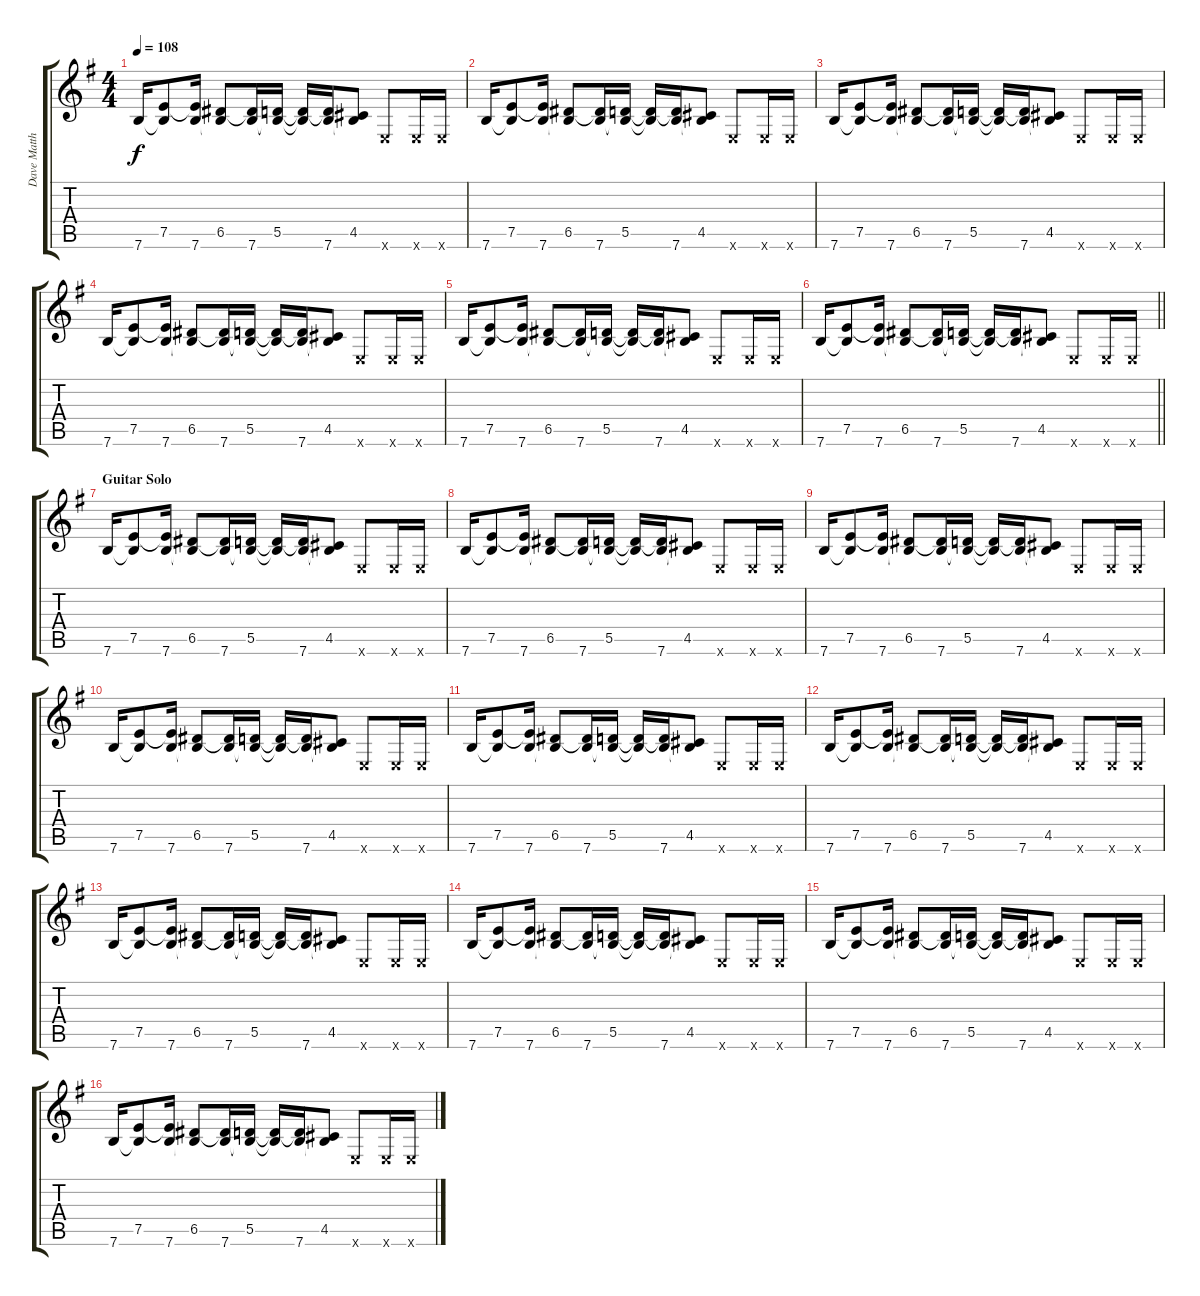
\track ("Dave Matthews" "Dave Matth") {instrument acousticguitarsteel}
\staff {score tabs}
\tuning (E4 B3 G3 D3 A2 E2) {hide}
\ts (4 4)
\tempo 108
\clef g2
\ks g
7.6.16{dy f} (7.5 7.6{t}).8 (7.5{t} 7.6).16 (6.5 7.6{t}).8 (6.5{t} 7.6).16 (5.5 7.6{t}).16 (5.5{t} 7.6{t}).16 (5.5{t} 7.6).16 (4.5 7.6{t}).8 0.6{x}.8 0.6{x}.16 0.6{x}.16 |
7.6.16 (7.5 7.6{t}).8 (7.5{t} 7.6).16 (6.5 7.6{t}).8 (6.5{t} 7.6).16 (5.5 7.6{t}).16 (5.5{t} 7.6{t}).16 (5.5{t} 7.6).16 (4.5 7.6{t}).8 0.6{x}.8 0.6{x}.16 0.6{x}.16 |
7.6.16 (7.5 7.6{t}).8 (7.5{t} 7.6).16 (6.5 7.6{t}).8 (6.5{t} 7.6).16 (5.5 7.6{t}).16 (5.5{t} 7.6{t}).16 (5.5{t} 7.6).16 (4.5 7.6{t}).8 0.6{x}.8 0.6{x}.16 0.6{x}.16 |
7.6.16 (7.5 7.6{t}).8 (7.5{t} 7.6).16 (6.5 7.6{t}).8 (6.5{t} 7.6).16 (5.5 7.6{t}).16 (5.5{t} 7.6{t}).16 (5.5{t} 7.6).16 (4.5 7.6{t}).8 0.6{x}.8 0.6{x}.16 0.6{x}.16 |
7.6.16 (7.5 7.6{t}).8 (7.5{t} 7.6).16 (6.5 7.6{t}).8 (6.5{t} 7.6).16 (5.5 7.6{t}).16 (5.5{t} 7.6{t}).16 (5.5{t} 7.6).16 (4.5 7.6{t}).8 0.6{x}.8 0.6{x}.16 0.6{x}.16 |
\barLineRight lightlight
7.6.16 (7.5 7.6{t}).8 (7.5{t} 7.6).16 (6.5 7.6{t}).8 (6.5{t} 7.6).16 (5.5 7.6{t}).16 (5.5{t} 7.6{t}).16 (5.5{t} 7.6).16 (4.5 7.6{t}).8 0.6{x}.8 0.6{x}.16 0.6{x}.16 |
\section ("" "Guitar Solo")
7.6.16 (7.5 7.6{t}).8 (7.5{t} 7.6).16 (6.5 7.6{t}).8 (6.5{t} 7.6).16 (5.5 7.6{t}).16 (5.5{t} 7.6{t}).16 (5.5{t} 7.6).16 (4.5 7.6{t}).8 0.6{x}.8 0.6{x}.16 0.6{x}.16 |
7.6.16 (7.5 7.6{t}).8 (7.5{t} 7.6).16 (6.5 7.6{t}).8 (6.5{t} 7.6).16 (5.5 7.6{t}).16 (5.5{t} 7.6{t}).16 (5.5{t} 7.6).16 (4.5 7.6{t}).8 0.6{x}.8 0.6{x}.16 0.6{x}.16 |
7.6.16 (7.5 7.6{t}).8 (7.5{t} 7.6).16 (6.5 7.6{t}).8 (6.5{t} 7.6).16 (5.5 7.6{t}).16 (5.5{t} 7.6{t}).16 (5.5{t} 7.6).16 (4.5 7.6{t}).8 0.6{x}.8 0.6{x}.16 0.6{x}.16 |
7.6.16 (7.5 7.6{t}).8 (7.5{t} 7.6).16 (6.5 7.6{t}).8 (6.5{t} 7.6).16 (5.5 7.6{t}).16 (5.5{t} 7.6{t}).16 (5.5{t} 7.6).16 (4.5 7.6{t}).8 0.6{x}.8 0.6{x}.16 0.6{x}.16 |
7.6.16 (7.5 7.6{t}).8 (7.5{t} 7.6).16 (6.5 7.6{t}).8 (6.5{t} 7.6).16 (5.5 7.6{t}).16 (5.5{t} 7.6{t}).16 (5.5{t} 7.6).16 (4.5 7.6{t}).8 0.6{x}.8 0.6{x}.16 0.6{x}.16 |
7.6.16 (7.5 7.6{t}).8 (7.5{t} 7.6).16 (6.5 7.6{t}).8 (6.5{t} 7.6).16 (5.5 7.6{t}).16 (5.5{t} 7.6{t}).16 (5.5{t} 7.6).16 (4.5 7.6{t}).8 0.6{x}.8 0.6{x}.16 0.6{x}.16 |
7.6.16 (7.5 7.6{t}).8 (7.5{t} 7.6).16 (6.5 7.6{t}).8 (6.5{t} 7.6).16 (5.5 7.6{t}).16 (5.5{t} 7.6{t}).16 (5.5{t} 7.6).16 (4.5 7.6{t}).8 0.6{x}.8 0.6{x}.16 0.6{x}.16 |
7.6.16 (7.5 7.6{t}).8 (7.5{t} 7.6).16 (6.5 7.6{t}).8 (6.5{t} 7.6).16 (5.5 7.6{t}).16 (5.5{t} 7.6{t}).16 (5.5{t} 7.6).16 (4.5 7.6{t}).8 0.6{x}.8 0.6{x}.16 0.6{x}.16 |
7.6.16 (7.5 7.6{t}).8 (7.5{t} 7.6).16 (6.5 7.6{t}).8 (6.5{t} 7.6).16 (5.5 7.6{t}).16 (5.5{t} 7.6{t}).16 (5.5{t} 7.6).16 (4.5 7.6{t}).8 0.6{x}.8 0.6{x}.16 0.6{x}.16 |
7.6.16 (7.5 7.6{t}).8 (7.5{t} 7.6).16 (6.5 7.6{t}).8 (6.5{t} 7.6).16 (5.5 7.6{t}).16 (5.5{t} 7.6{t}).16 (5.5{t} 7.6).16 (4.5 7.6{t}).8 0.6{x}.8 0.6{x}.16 0.6{x}.16
